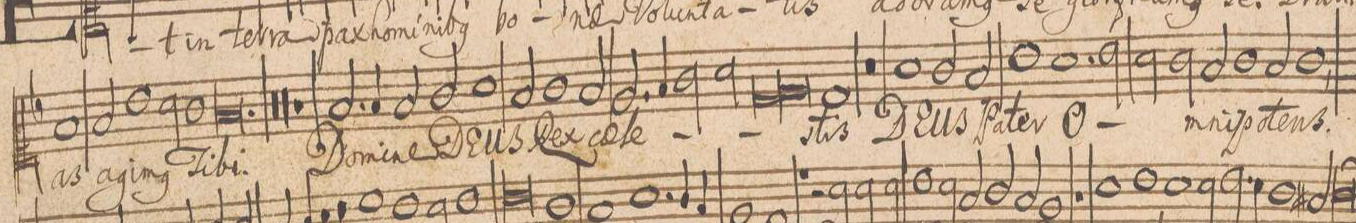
**kern	**text
*I"CANTVS.	*
*clefC1	*
*k[b-]	*
*met(c|)	*
*M2/1	*
1f/	-as
2f/	a-
1b-\	-gi-
=14-	=14-
2a\	-m(us)
1g\	Ti-
=15-	=15-
0.f/	-bi.
=16-	=16-
00r	.
=17-	=17-
=18-	=18-
00r	.
=19-	=19-
=20-	=20-
1r	.
=21-	=21-
2.f/	Do-
4f/	-mi-
2f/	-ne
2g/	.
=22-	=22-
1a\	DE-
2f/	-US
1g\	Rex-
=23-	=23-
2f/	-cae-
2.e/	-le-
4f/	.
=24-	=24-
2g\	.
2a\	.
*lig	*
1d/	.
=25-	=25-
1e/	.
*Xlig	*
1d/	-stis
=26-	=26-
0r	.
=27-	=27-
1a\	DE-
2g/	-US
2f/	Pa-
=28-	=28-
1b-\	-ter
1.a\	O-
=29-	=29-
2b-\	.
2a\	.
2g\	.
=30-	=30-
2f/	-mni-
1g\	-po-
2f/	.
=31-	=31-
1g\,	-tens.
*-	*-
